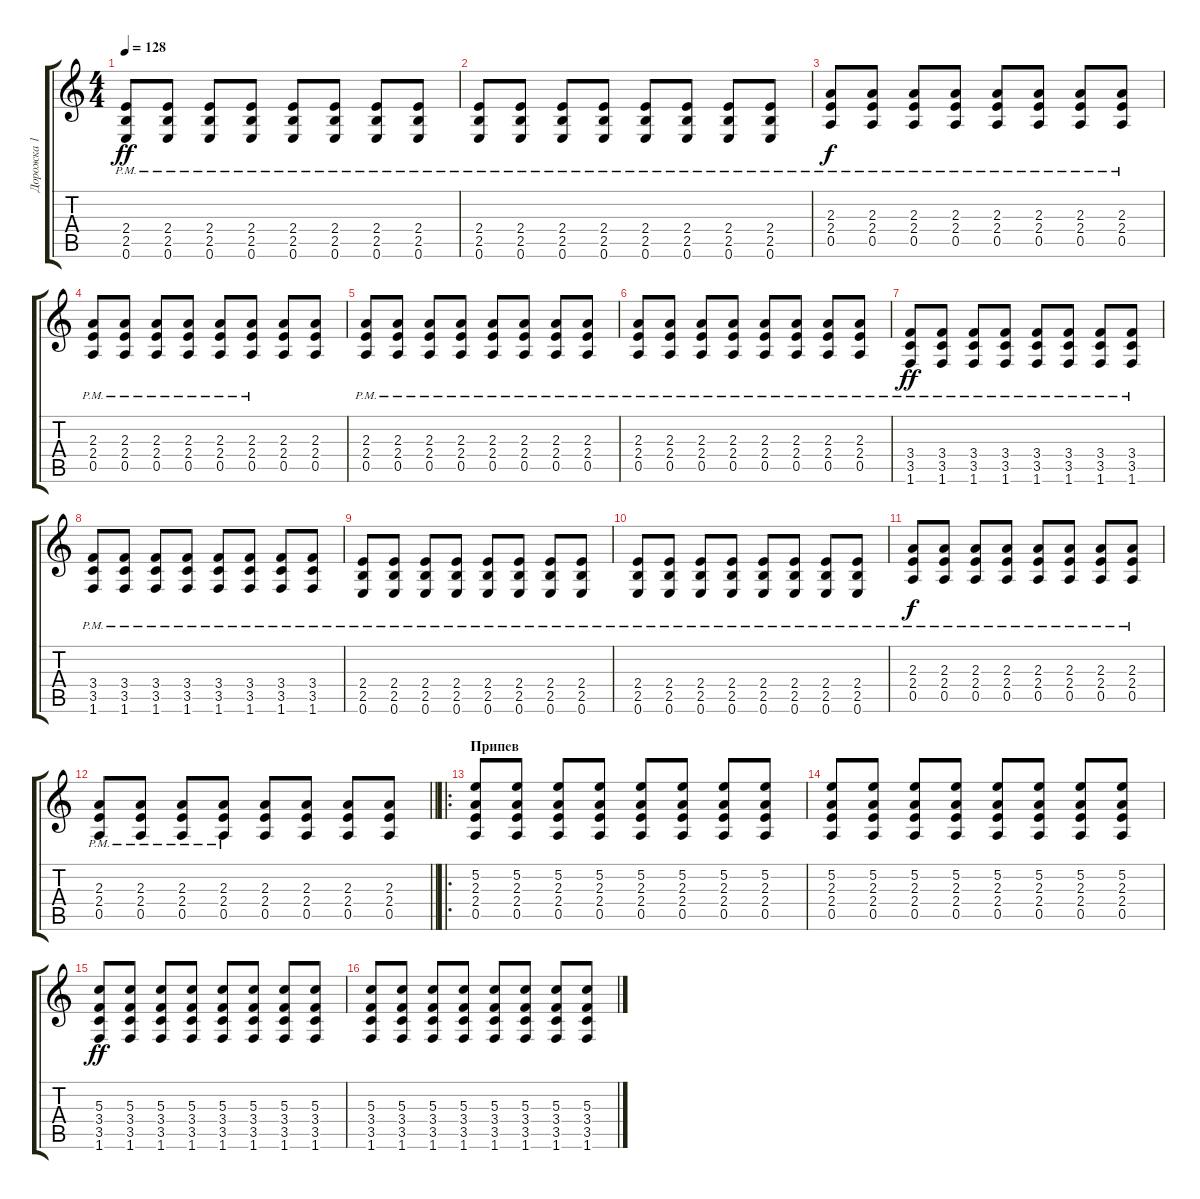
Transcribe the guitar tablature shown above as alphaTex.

\track ("Дорожка 1" "Дорожка 1") {instrument electricguitarmuted}
\staff {score tabs}
\tuning (E4 B3 G3 D3 A2 E2) {hide}
\ts (4 4)
\tempo 128
\clef g2
\ks c
(2.4{pm} 2.5{pm} 0.6{pm}).8{dy ff} (2.4{pm} 2.5{pm} 0.6{pm}).8 (2.4{pm} 2.5{pm} 0.6{pm}).8 (2.4{pm} 2.5{pm} 0.6{pm}).8 (2.4{pm} 2.5{pm} 0.6{pm}).8 (2.4{pm} 2.5{pm} 0.6{pm}).8 (2.4{pm} 2.5{pm} 0.6{pm}).8 (2.4{pm} 2.5{pm} 0.6{pm}).8 |
(2.4{pm} 2.5{pm} 0.6{pm}).8 (2.4{pm} 2.5{pm} 0.6{pm}).8 (2.4{pm} 2.5{pm} 0.6{pm}).8 (2.4{pm} 2.5{pm} 0.6{pm}).8 (2.4{pm} 2.5{pm} 0.6{pm}).8 (2.4{pm} 2.5{pm} 0.6{pm}).8 (2.4{pm} 2.5{pm} 0.6{pm}).8 (2.4{pm} 2.5{pm} 0.6{pm}).8 |
(2.3{pm} 2.4{pm} 0.5{pm}).8{dy f} (2.3{pm} 2.4{pm} 0.5{pm}).8 (2.3{pm} 2.4{pm} 0.5{pm}).8 (2.3{pm} 2.4{pm} 0.5{pm}).8 (2.3{pm} 2.4{pm} 0.5{pm}).8 (2.3{pm} 2.4{pm} 0.5{pm}).8 (2.3{pm} 2.4{pm} 0.5{pm}).8 (2.3{pm} 2.4{pm} 0.5{pm}).8 |
(2.3{pm} 2.4{pm} 0.5{pm}).8 (2.3{pm} 2.4{pm} 0.5{pm}).8 (2.3{pm} 2.4{pm} 0.5{pm}).8 (2.3{pm} 2.4{pm} 0.5{pm}).8 (2.3{pm} 2.4{pm} 0.5{pm}).8 (2.3{pm} 2.4{pm} 0.5{pm}).8 (2.3 2.4 0.5).8 (2.3 2.4 0.5).8 |
(2.3{pm} 2.4{pm} 0.5{pm}).8{balance 0 instrument distortionguitar} (2.3{pm} 2.4{pm} 0.5{pm}).8 (2.3{pm} 2.4{pm} 0.5{pm}).8 (2.3{pm} 2.4{pm} 0.5{pm}).8 (2.3{pm} 2.4{pm} 0.5{pm}).8 (2.3{pm} 2.4{pm} 0.5{pm}).8 (2.3{pm} 2.4{pm} 0.5{pm}).8 (2.3{pm} 2.4{pm} 0.5{pm}).8 |
(2.3{pm} 2.4{pm} 0.5{pm}).8 (2.3{pm} 2.4{pm} 0.5{pm}).8 (2.3{pm} 2.4{pm} 0.5{pm}).8 (2.3{pm} 2.4{pm} 0.5{pm}).8 (2.3{pm} 2.4{pm} 0.5{pm}).8 (2.3{pm} 2.4{pm} 0.5{pm}).8 (2.3{pm} 2.4{pm} 0.5{pm}).8 (2.3{pm} 2.4{pm} 0.5{pm}).8 |
(3.4{pm} 3.5{pm} 1.6{pm}).8{dy ff} (3.4{pm} 3.5{pm} 1.6{pm}).8 (3.4{pm} 3.5{pm} 1.6{pm}).8 (3.4{pm} 3.5{pm} 1.6{pm}).8 (3.4{pm} 3.5{pm} 1.6{pm}).8 (3.4{pm} 3.5{pm} 1.6{pm}).8 (3.4{pm} 3.5{pm} 1.6{pm}).8 (3.4{pm} 3.5{pm} 1.6{pm}).8 |
(3.4{pm} 3.5{pm} 1.6{pm}).8 (3.4{pm} 3.5{pm} 1.6{pm}).8 (3.4{pm} 3.5{pm} 1.6{pm}).8 (3.4{pm} 3.5{pm} 1.6{pm}).8 (3.4{pm} 3.5{pm} 1.6{pm}).8 (3.4{pm} 3.5{pm} 1.6{pm}).8 (3.4{pm} 3.5{pm} 1.6{pm}).8 (3.4{pm} 3.5{pm} 1.6{pm}).8 |
(2.4{pm} 2.5{pm} 0.6{pm}).8 (2.4{pm} 2.5{pm} 0.6{pm}).8 (2.4{pm} 2.5{pm} 0.6{pm}).8 (2.4{pm} 2.5{pm} 0.6{pm}).8 (2.4{pm} 2.5{pm} 0.6{pm}).8 (2.4{pm} 2.5{pm} 0.6{pm}).8 (2.4{pm} 2.5{pm} 0.6{pm}).8 (2.4{pm} 2.5{pm} 0.6{pm}).8 |
(2.4{pm} 2.5{pm} 0.6{pm}).8 (2.4{pm} 2.5{pm} 0.6{pm}).8 (2.4{pm} 2.5{pm} 0.6{pm}).8 (2.4{pm} 2.5{pm} 0.6{pm}).8 (2.4{pm} 2.5{pm} 0.6{pm}).8 (2.4{pm} 2.5{pm} 0.6{pm}).8 (2.4{pm} 2.5{pm} 0.6{pm}).8 (2.4{pm} 2.5{pm} 0.6{pm}).8 |
(2.3{pm} 2.4{pm} 0.5{pm}).8{dy f} (2.3{pm} 2.4{pm} 0.5{pm}).8 (2.3{pm} 2.4{pm} 0.5{pm}).8 (2.3{pm} 2.4{pm} 0.5{pm}).8 (2.3{pm} 2.4{pm} 0.5{pm}).8 (2.3{pm} 2.4{pm} 0.5{pm}).8 (2.3{pm} 2.4{pm} 0.5{pm}).8 (2.3{pm} 2.4{pm} 0.5{pm}).8 |
\barLineRight lightlight
(2.3{pm} 2.4{pm} 0.5{pm}).8 (2.3{pm} 2.4{pm} 0.5{pm}).8 (2.3{pm} 2.4{pm} 0.5{pm}).8 (2.3{pm} 2.4{pm} 0.5{pm}).8 (2.3 2.4 0.5).8 (2.3 2.4 0.5).8 (2.3 2.4 0.5).8 (2.3 2.4 0.5).8 |
\ro
\section ("" "Припев")
(5.2 2.3 2.4 0.5).8{balance 0 instrument distortionguitar} (5.2 2.3 2.4 0.5).8 (5.2 2.3 2.4 0.5).8 (5.2 2.3 2.4 0.5).8 (5.2 2.3 2.4 0.5).8 (5.2 2.3 2.4 0.5).8 (5.2 2.3 2.4 0.5).8 (5.2 2.3 2.4 0.5).8 |
(5.2 2.3 2.4 0.5).8 (5.2 2.3 2.4 0.5).8 (5.2 2.3 2.4 0.5).8 (5.2 2.3 2.4 0.5).8 (5.2 2.3 2.4 0.5).8 (5.2 2.3 2.4 0.5).8 (5.2 2.3 2.4 0.5).8 (5.2 2.3 2.4 0.5).8 |
(5.3 3.4 3.5 1.6).8{dy ff} (5.3 3.4 3.5 1.6).8 (5.3 3.4 3.5 1.6).8 (5.3 3.4 3.5 1.6).8 (5.3 3.4 3.5 1.6).8 (5.3 3.4 3.5 1.6).8 (5.3 3.4 3.5 1.6).8 (5.3 3.4 3.5 1.6).8 |
(5.3 3.4 3.5 1.6).8 (5.3 3.4 3.5 1.6).8 (5.3 3.4 3.5 1.6).8 (5.3 3.4 3.5 1.6).8 (5.3 3.4 3.5 1.6).8 (5.3 3.4 3.5 1.6).8 (5.3 3.4 3.5 1.6).8 (5.3 3.4 3.5 1.6).8
